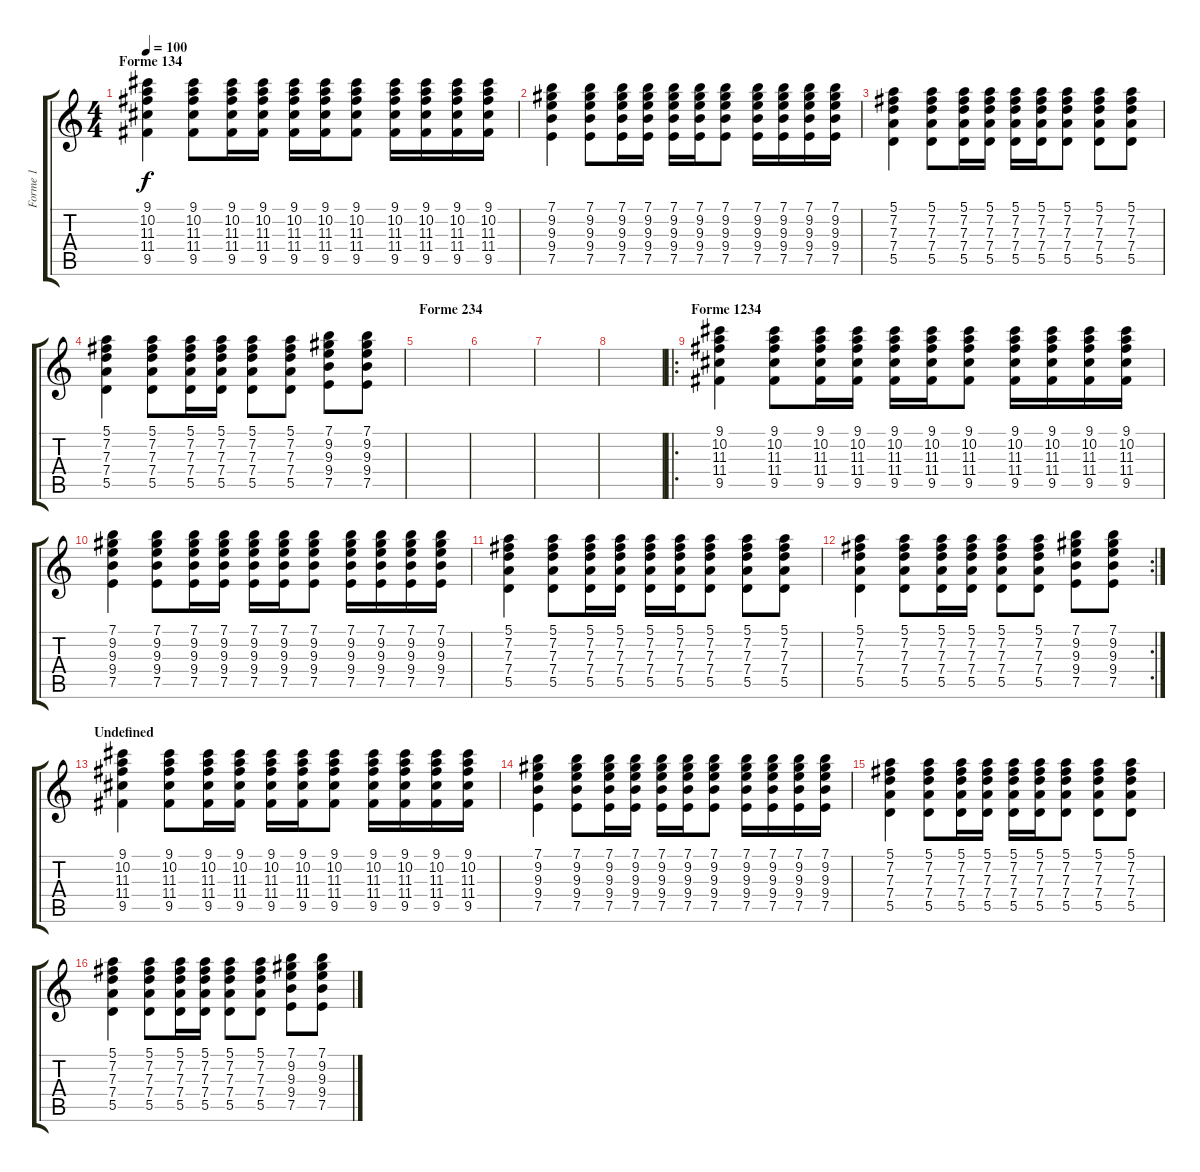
\track ("Forme 1" "Forme 1") {instrument acousticguitarsteel}
\staff {score tabs}
\tuning (E4 B3 G3 D3 A2 E2) {hide}
\ts (4 4)
\section ("" "Forme 134")
\tempo 100
\clef g2
\ks c
(9.1 10.2 11.3 11.4 9.5).4{dy f} (9.1 10.2 11.3 11.4 9.5).8 (9.1 10.2 11.3 11.4 9.5).16 (9.1 10.2 11.3 11.4 9.5).16 (9.1 10.2 11.3 11.4 9.5).16 (9.1 10.2 11.3 11.4 9.5).16 (9.1 10.2 11.3 11.4 9.5).8 (9.1 10.2 11.3 11.4 9.5).16 (9.1 10.2 11.3 11.4 9.5).16 (9.1 10.2 11.3 11.4 9.5).16 (9.1 10.2 11.3 11.4 9.5).16 |
(7.1 9.2 9.3 9.4 7.5).4 (7.1 9.2 9.3 9.4 7.5).8 (7.1 9.2 9.3 9.4 7.5).16 (7.1 9.2 9.3 9.4 7.5).16 (7.1 9.2 9.3 9.4 7.5).16 (7.1 9.2 9.3 9.4 7.5).16 (7.1 9.2 9.3 9.4 7.5).8 (7.1 9.2 9.3 9.4 7.5).16 (7.1 9.2 9.3 9.4 7.5).16 (7.1 9.2 9.3 9.4 7.5).16 (7.1 9.2 9.3 9.4 7.5).16 |
(5.1 7.2 7.3 7.4 5.5).4 (5.1 7.2 7.3 7.4 5.5).8 (5.1 7.2 7.3 7.4 5.5).16 (5.1 7.2 7.3 7.4 5.5).16 (5.1 7.2 7.3 7.4 5.5).16 (5.1 7.2 7.3 7.4 5.5).16 (5.1 7.2 7.3 7.4 5.5).8 (5.1 7.2 7.3 7.4 5.5).8 (5.1 7.2 7.3 7.4 5.5).8 |
(5.1 7.2 7.3 7.4 5.5).4 (5.1 7.2 7.3 7.4 5.5).8 (5.1 7.2 7.3 7.4 5.5).16 (5.1 7.2 7.3 7.4 5.5).16 (5.1 7.2 7.3 7.4 5.5).8 (5.1 7.2 7.3 7.4 5.5).8 (7.1 9.2 9.3 9.4 7.5).8 (7.1 9.2 9.3 9.4 7.5).8 |
\section ("" "Forme 234")
|
|
|
|
\ro
\section ("" "Forme 1234")
(9.1 10.2 11.3 11.4 9.5).4 (9.1 10.2 11.3 11.4 9.5).8 (9.1 10.2 11.3 11.4 9.5).16 (9.1 10.2 11.3 11.4 9.5).16 (9.1 10.2 11.3 11.4 9.5).16 (9.1 10.2 11.3 11.4 9.5).16 (9.1 10.2 11.3 11.4 9.5).8 (9.1 10.2 11.3 11.4 9.5).16 (9.1 10.2 11.3 11.4 9.5).16 (9.1 10.2 11.3 11.4 9.5).16 (9.1 10.2 11.3 11.4 9.5).16 |
(7.1 9.2 9.3 9.4 7.5).4 (7.1 9.2 9.3 9.4 7.5).8 (7.1 9.2 9.3 9.4 7.5).16 (7.1 9.2 9.3 9.4 7.5).16 (7.1 9.2 9.3 9.4 7.5).16 (7.1 9.2 9.3 9.4 7.5).16 (7.1 9.2 9.3 9.4 7.5).8 (7.1 9.2 9.3 9.4 7.5).16 (7.1 9.2 9.3 9.4 7.5).16 (7.1 9.2 9.3 9.4 7.5).16 (7.1 9.2 9.3 9.4 7.5).16 |
(5.1 7.2 7.3 7.4 5.5).4 (5.1 7.2 7.3 7.4 5.5).8 (5.1 7.2 7.3 7.4 5.5).16 (5.1 7.2 7.3 7.4 5.5).16 (5.1 7.2 7.3 7.4 5.5).16 (5.1 7.2 7.3 7.4 5.5).16 (5.1 7.2 7.3 7.4 5.5).8 (5.1 7.2 7.3 7.4 5.5).8 (5.1 7.2 7.3 7.4 5.5).8 |
\rc 2
(5.1 7.2 7.3 7.4 5.5).4 (5.1 7.2 7.3 7.4 5.5).8 (5.1 7.2 7.3 7.4 5.5).16 (5.1 7.2 7.3 7.4 5.5).16 (5.1 7.2 7.3 7.4 5.5).8 (5.1 7.2 7.3 7.4 5.5).8 (7.1 9.2 9.3 9.4 7.5).8 (7.1 9.2 9.3 9.4 7.5).8 |
\section ("" "Undefined")
(9.1 10.2 11.3 11.4 9.5).4{volume 9} (9.1 10.2 11.3 11.4 9.5).8 (9.1 10.2 11.3 11.4 9.5).16 (9.1 10.2 11.3 11.4 9.5).16 (9.1 10.2 11.3 11.4 9.5).16 (9.1 10.2 11.3 11.4 9.5).16 (9.1 10.2 11.3 11.4 9.5).8 (9.1 10.2 11.3 11.4 9.5).16 (9.1 10.2 11.3 11.4 9.5).16 (9.1 10.2 11.3 11.4 9.5).16 (9.1 10.2 11.3 11.4 9.5).16 |
(7.1 9.2 9.3 9.4 7.5).4 (7.1 9.2 9.3 9.4 7.5).8 (7.1 9.2 9.3 9.4 7.5).16 (7.1 9.2 9.3 9.4 7.5).16 (7.1 9.2 9.3 9.4 7.5).16 (7.1 9.2 9.3 9.4 7.5).16 (7.1 9.2 9.3 9.4 7.5).8 (7.1 9.2 9.3 9.4 7.5).16 (7.1 9.2 9.3 9.4 7.5).16 (7.1 9.2 9.3 9.4 7.5).16 (7.1 9.2 9.3 9.4 7.5).16 |
(5.1 7.2 7.3 7.4 5.5).4 (5.1 7.2 7.3 7.4 5.5).8 (5.1 7.2 7.3 7.4 5.5).16 (5.1 7.2 7.3 7.4 5.5).16 (5.1 7.2 7.3 7.4 5.5).16 (5.1 7.2 7.3 7.4 5.5).16 (5.1 7.2 7.3 7.4 5.5).8 (5.1 7.2 7.3 7.4 5.5).8 (5.1 7.2 7.3 7.4 5.5).8 |
(5.1 7.2 7.3 7.4 5.5).4 (5.1 7.2 7.3 7.4 5.5).8 (5.1 7.2 7.3 7.4 5.5).16 (5.1 7.2 7.3 7.4 5.5).16 (5.1 7.2 7.3 7.4 5.5).8 (5.1 7.2 7.3 7.4 5.5).8 (7.1 9.2 9.3 9.4 7.5).8 (7.1 9.2 9.3 9.4 7.5).8
